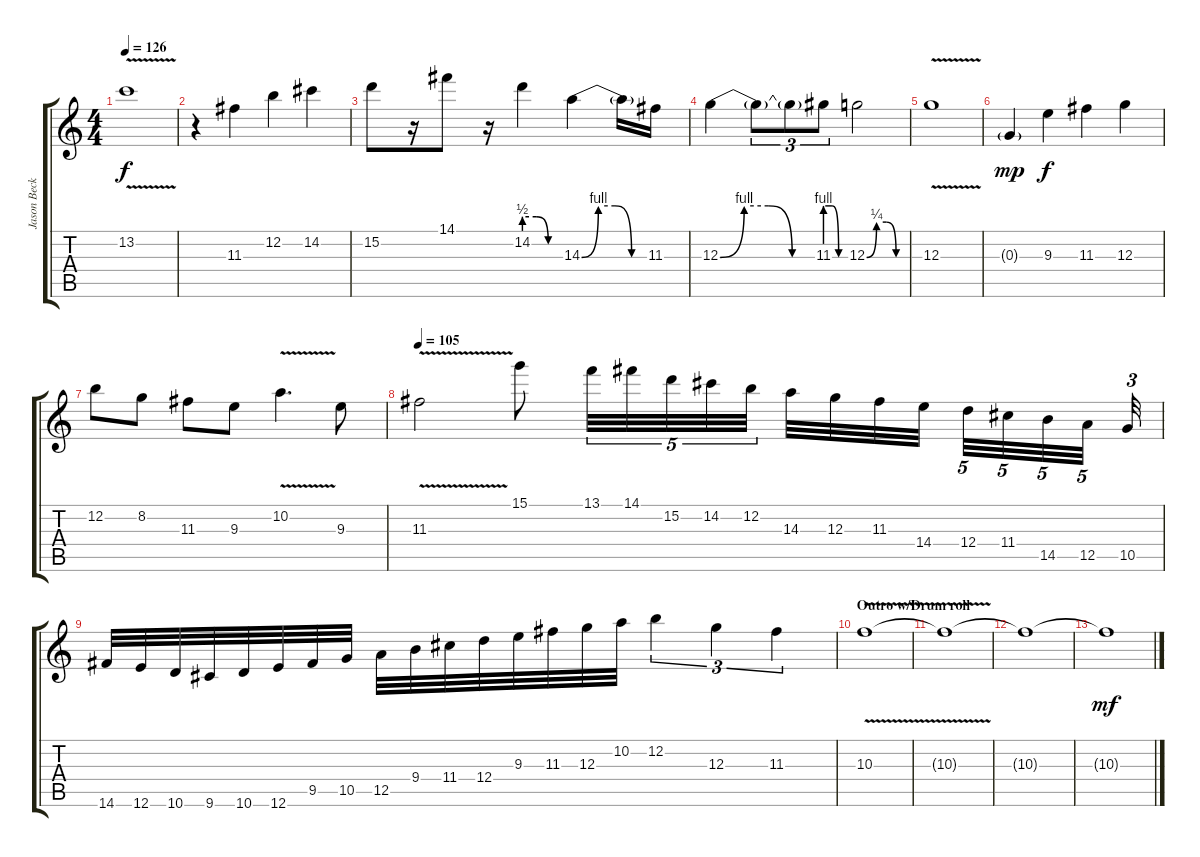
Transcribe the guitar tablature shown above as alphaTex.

\track ("Jason Becker - Lead" "Jason Beck") {instrument distortionguitar}
\staff {score tabs}
\tuning (E4 B3 G3 D3 A2 E2) {hide}
\ts (4 4)
\tempo 126
\clef g2
\ks c
13.2{v t}.1{dy f} |
r.4 11.3.4 12.2.4 14.2.4 |
15.2.8 r.16 14.1.8 r.16 14.2{be (custom 0 2 20 2 40 0 60 0)}.4 14.3{be (custom 0 0 15 4 30 4 45 0 60 0)}.4 14.3{t}.16 11.3.16 |
12.3{be (custom 0 0 15 4 30 4 45 0 60 0)}.4 12.3{t}.8{tu (3 2)} 12.3{t}.8{tu (3 2)} 11.3{be (custom 0 4 20 4 40 0 60 0)}.8{tu (3 2)} 12.3{be (custom 0 0 15 1 30 1 45 0 60 0)}.2 |
12.3{v}.1 |
0.3{g}.4{dy mp} 9.3.4{dy f} 11.3.4 12.3.4 |
12.2.8 8.2.8 11.3.8 9.3.8 10.2{v}.4{d} 9.3.8 |
\tempo 105
11.3{v}.2 15.1.8 13.1.32{tu (5 4)} 14.1.32{tu (5 4)} 15.2.32{tu (5 4)} 14.2.32{tu (5 4)} 12.2.32{tu (5 4)} 14.3.32 12.3.32 11.3.32 14.4.32 12.4.32{tu (5 4)} 11.4.32{tu (5 4)} 14.5.32{tu (5 4)} 12.5.32{tu (5 4)} 10.5.32{tu (3 2)} |
14.6.32 12.6.32 10.6.32 9.6.32 10.6.32 12.6.32 9.5.32 10.5.32 12.5.32 9.4.32 11.4.32 12.4.32 9.3.32 11.3.32 12.3.32 10.2.32 12.2.4{tu (3 2)} 12.3.4{tu (3 2)} 11.3.4{tu (3 2)} |
\section ("" "Outro w/Drum roll")
10.3{v}.1 |
10.3{t}.1 |
10.3{t}.1 |
10.3{t}.1{dy mf}
